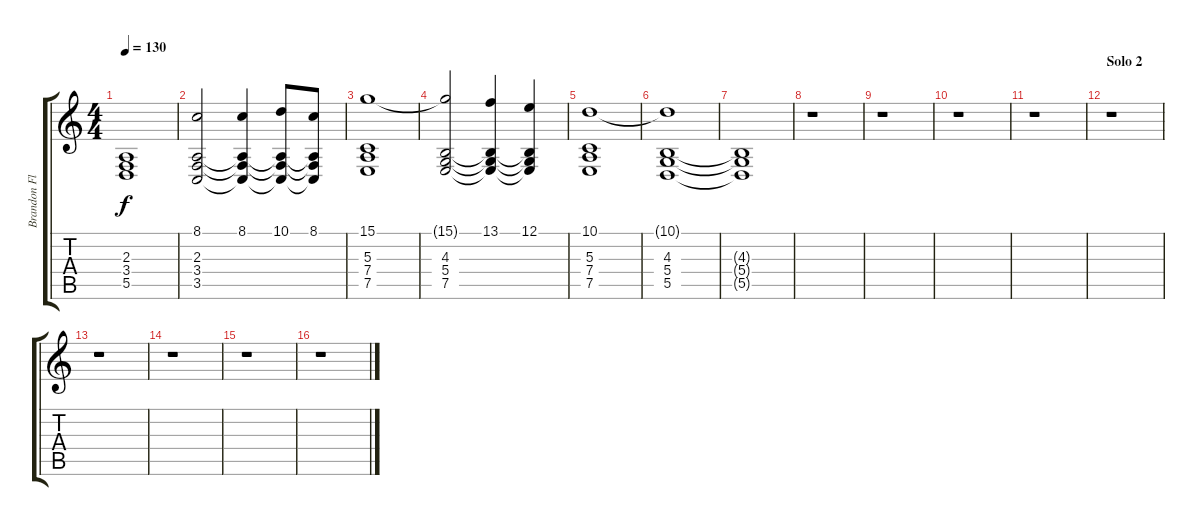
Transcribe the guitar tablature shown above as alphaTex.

\track ("Brandon Flowers (Synth 3)" "Brandon Fl") {instrument pad7halo}
\staff {score tabs}
\tuning (E4 B3 G3 D3 A2 E2) {hide}
\ts (4 4)
\tempo 130
\clef g2
\ks c
(2.3{t} 3.4{t} 5.5{t}).1{dy f} |
(8.1 2.3 3.4 3.5).2 (8.1 2.3{t} 3.4{t} 3.5{t}).4 (10.1 2.3{t} 3.4{t} 3.5{t}).8 (8.1 2.3{t} 3.4{t} 3.5{t}).8 |
(15.1 5.3 7.4 7.5).1 |
(15.1{t} 4.3 5.4 7.5).2 (13.1 4.3{t} 5.4{t} 7.5{t}).4 (12.1 4.3{t} 5.4{t} 7.5{t}).4 |
(10.1 5.3 7.4 7.5).1 |
(10.1{t} 4.3 5.4 5.5).1 |
(4.3{t} 5.4{t} 5.5{t}).1 |
r.1 |
r.1 |
r.1 |
r.1 |
\section ("" "Solo 2")
r.1 |
r.1 |
r.1 |
r.1 |
r.1
